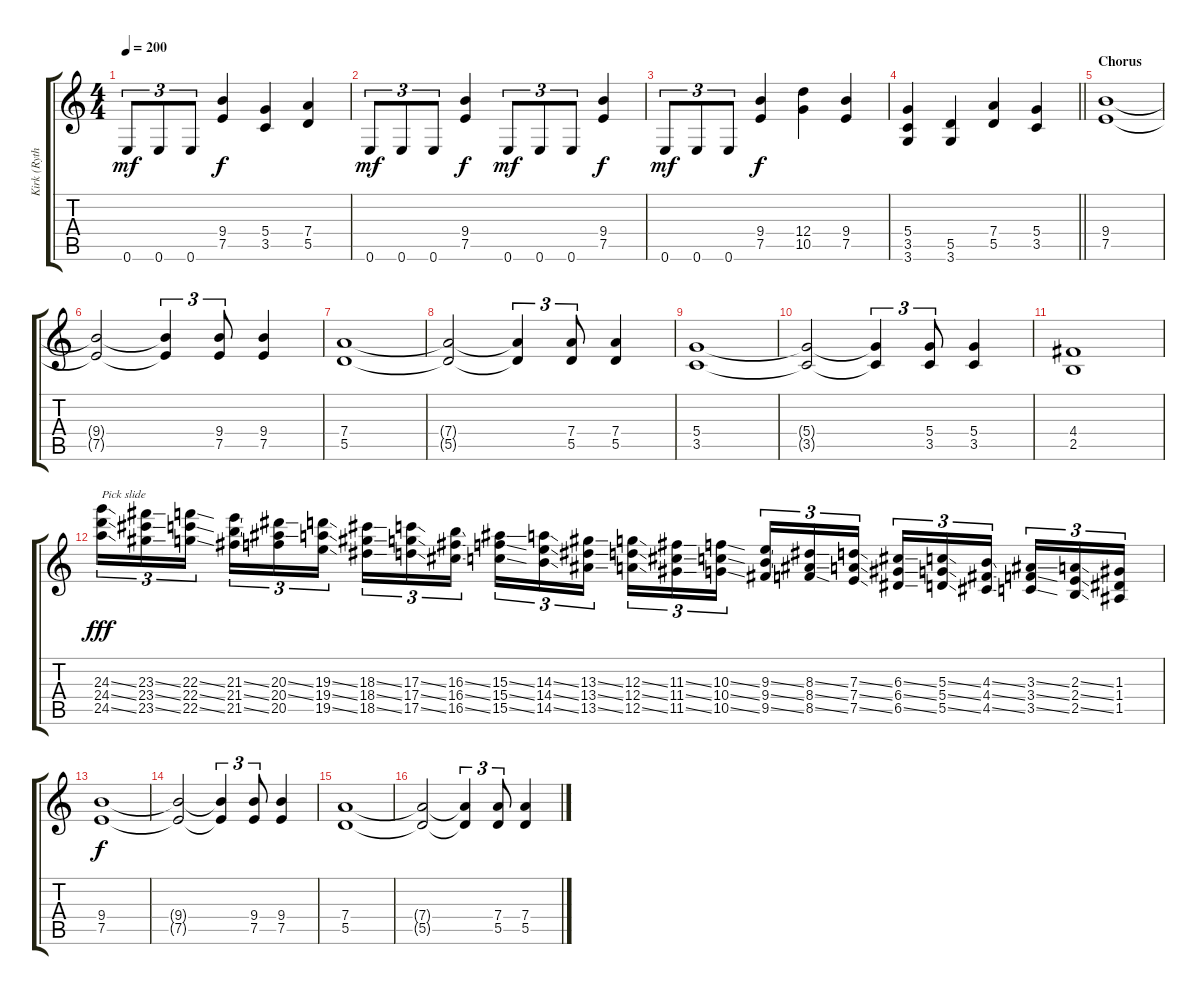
\track ("Kirk (Rythm guitar)" "Kirk (Ryth") {instrument overdrivenguitar}
\staff {score tabs}
\tuning (E4 B3 G3 D3 A2 E2) {hide}
\ts (4 4)
\tempo 200
\clef g2
\ks c
0.6.8{tu (3 2) dy mf} 0.6.8{tu (3 2)} 0.6.8{tu (3 2)} (9.4 7.5).4{dy f} (5.4 3.5).4 (7.4 5.5).4 |
0.6.8{tu (3 2) dy mf} 0.6.8{tu (3 2)} 0.6.8{tu (3 2)} (9.4 7.5).4{dy f} 0.6.8{tu (3 2) dy mf} 0.6.8{tu (3 2)} 0.6.8{tu (3 2)} (9.4 7.5).4{dy f} |
0.6.8{tu (3 2) dy mf} 0.6.8{tu (3 2)} 0.6.8{tu (3 2)} (9.4 7.5).4{dy f} (12.4 10.5).4 (9.4 7.5).4 |
\barLineRight lightlight
(5.4 3.5 3.6).4 (5.5 3.6).4 (7.4 5.5).4 (5.4 3.5).4 |
\section ("" "Chorus")
(9.4 7.5).1 |
(9.4{t} 7.5{t}).2 (9.4{t} 7.5{t}).4{tu (3 2)} (9.4 7.5).8{tu (3 2)} (9.4 7.5).4 |
(7.4 5.5).1 |
(7.4{t} 5.5{t}).2 (7.4{t} 5.5{t}).4{tu (3 2)} (7.4 5.5).8{tu (3 2)} (7.4 5.5).4 |
(5.4 3.5).1 |
(5.4{t} 3.5{t}).2 (5.4{t} 3.5{t}).4{tu (3 2)} (5.4 3.5).8{tu (3 2)} (5.4 3.5).4 |
(4.4 2.5).1 |
(24.3{ss} 24.4{ss} 24.5{ss}).16{tu (3 2) txt "Pick slide" dy fff instrument guitarfretnoise} (23.3{ss} 23.4{ss} 23.5{ss}).16{tu (3 2)} (22.3{ss} 22.4{ss} 22.5{ss}).16{tu (3 2) beam splitsecondary} (21.3{ss} 21.4{ss} 21.5{ss}).16{tu (3 2)} (20.3{ss} 20.4{ss} 20.5).16{tu (3 2)} (19.3{ss} 19.4{ss} 19.5{ss}).16{tu (3 2)} (18.3{ss} 18.4{ss} 18.5{ss}).16{tu (3 2)} (17.3{ss} 17.4{ss} 17.5{ss}).16{tu (3 2)} (16.3{ss} 16.4{ss} 16.5{ss}).16{tu (3 2) beam splitsecondary} (15.3{ss} 15.4{ss} 15.5{ss}).16{tu (3 2)} (14.3{ss} 14.4{ss} 14.5{ss}).16{tu (3 2)} (13.3{ss} 13.4{ss} 13.5{ss}).16{tu (3 2)} (12.3{ss} 12.4{ss} 12.5{ss}).16{tu (3 2)} (11.3{ss} 11.4{ss} 11.5{ss}).16{tu (3 2)} (10.3{ss} 10.4{ss} 10.5{ss}).16{tu (3 2) beam splitsecondary} (9.3{ss} 9.4{ss} 9.5{ss}).16{tu (3 2)} (8.3{ss} 8.4{ss} 8.5{ss}).16{tu (3 2)} (7.3{ss} 7.4{ss} 7.5{ss}).16{tu (3 2)} (6.3{ss} 6.4{ss} 6.5{ss}).16{tu (3 2)} (5.3{ss} 5.4{ss} 5.5{ss}).16{tu (3 2)} (4.3{ss} 4.4{ss} 4.5{ss}).16{tu (3 2) beam splitsecondary} (3.3{ss} 3.4{ss} 3.5{ss}).16{tu (3 2)} (2.3{ss} 2.4{ss} 2.5{ss}).16{tu (3 2)} (1.3 1.4 1.5).16{tu (3 2)} |
(9.4 7.5).1{dy f instrument overdrivenguitar} |
(9.4{t} 7.5{t}).2 (9.4{t} 7.5{t}).4{tu (3 2)} (9.4 7.5).8{tu (3 2)} (9.4 7.5).4 |
(7.4 5.5).1 |
(7.4{t} 5.5{t}).2 (7.4{t} 5.5{t}).4{tu (3 2)} (7.4 5.5).8{tu (3 2)} (7.4 5.5).4
